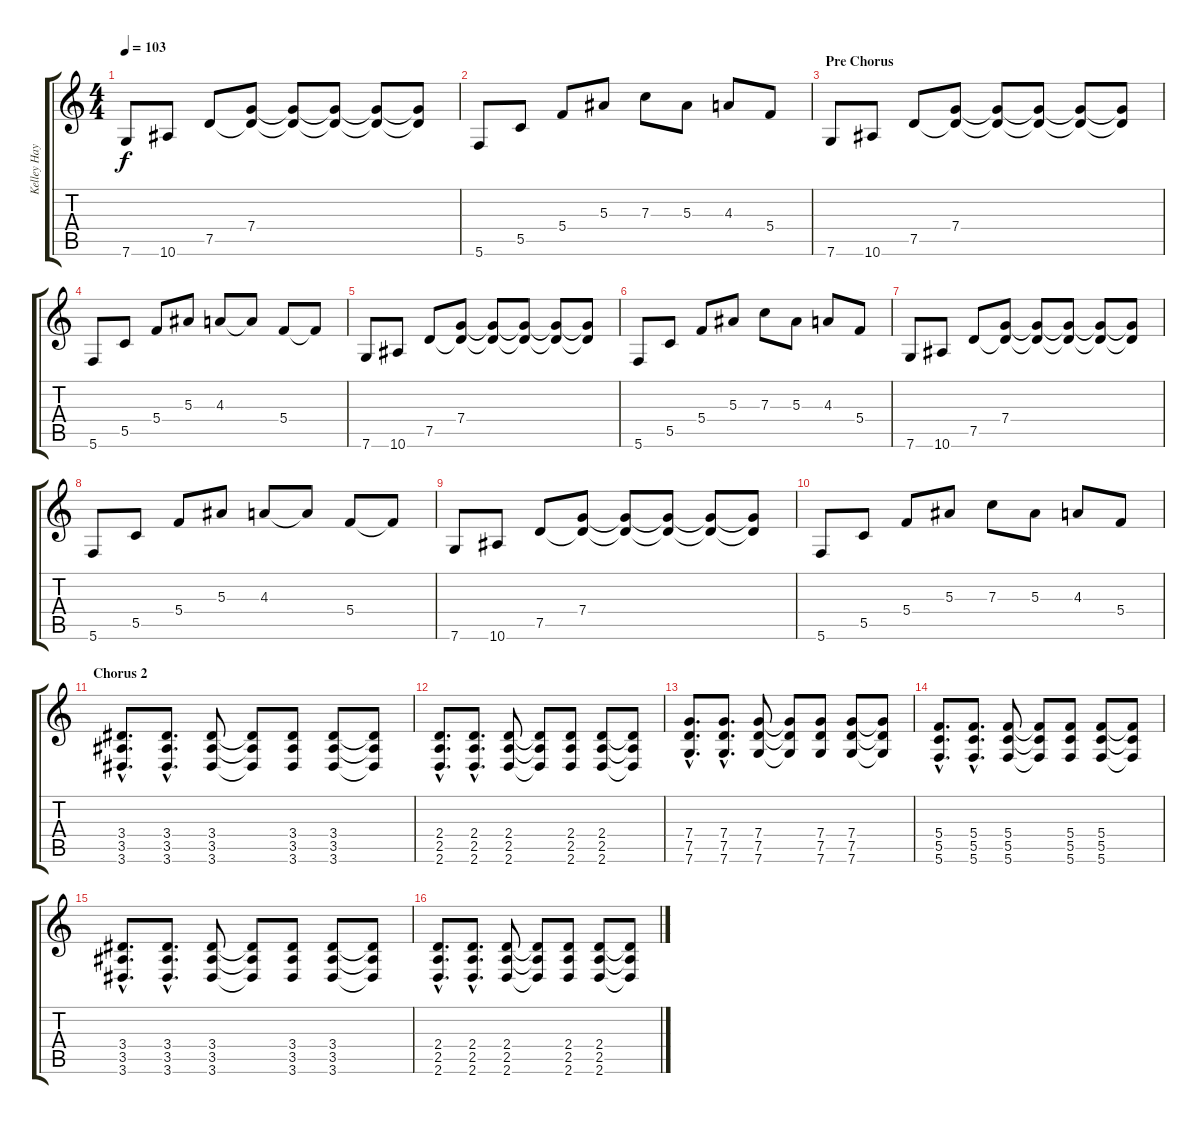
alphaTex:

\track ("Kelley Hayes (2nd Guitar)" "Kelley Hay") {instrument distortionguitar}
\staff {score tabs}
\tuning (D4 A3 F3 C3 G2 C2) {hide}
\ts (4 4)
\tempo 103
\clef g2
\ks c
7.6.8{dy f instrument electricguitarjazz} 10.6.8 7.5.8 (7.4 7.5{t}).8 (7.4{t} 7.5{t}).8 (7.4{t} 7.5{t}).8 (7.4{t} 7.5{t}).8 (7.4{t} 7.5{t}).8 |
5.6.8 5.5.8 5.4.8 5.3.8 7.3.8 5.3.8 4.3.8 5.4.8 |
\section ("" "Pre Chorus")
7.6.8{instrument electricguitarjazz} 10.6.8 7.5.8 (7.4 7.5{t}).8 (7.4{t} 7.5{t}).8 (7.4{t} 7.5{t}).8 (7.4{t} 7.5{t}).8 (7.4{t} 7.5{t}).8 |
5.6.8 5.5.8 5.4.8 5.3.8 4.3.8 4.3{t}.8 5.4.8 5.4{t}.8 |
7.6.8{instrument electricguitarjazz} 10.6.8 7.5.8 (7.4 7.5{t}).8 (7.4{t} 7.5{t}).8 (7.4{t} 7.5{t}).8 (7.4{t} 7.5{t}).8 (7.4{t} 7.5{t}).8 |
5.6.8 5.5.8 5.4.8 5.3.8 7.3.8 5.3.8 4.3.8 5.4.8 |
7.6.8{instrument electricguitarjazz} 10.6.8 7.5.8 (7.4 7.5{t}).8 (7.4{t} 7.5{t}).8 (7.4{t} 7.5{t}).8 (7.4{t} 7.5{t}).8 (7.4{t} 7.5{t}).8 |
5.6.8 5.5.8 5.4.8 5.3.8 4.3.8 4.3{t}.8 5.4.8 5.4{t}.8 |
7.6.8{instrument electricguitarjazz} 10.6.8 7.5.8 (7.4 7.5{t}).8 (7.4{t} 7.5{t}).8 (7.4{t} 7.5{t}).8 (7.4{t} 7.5{t}).8 (7.4{t} 7.5{t}).8 |
5.6.8 5.5.8 5.4.8 5.3.8 7.3.8 5.3.8 4.3.8 5.4.8 |
\section ("" "Chorus 2")
(3.4{hac} 3.5{hac} 3.6{hac}).8{d instrument distortionguitar} (3.4{hac} 3.5{hac} 3.6{hac}).8{d} (3.4 3.5 3.6).8 (3.4{t} 3.5{t} 3.6{t}).8 (3.4 3.5 3.6).8 (3.4 3.5 3.6).8 (3.4{t} 3.5{t} 3.6{t}).8 |
(2.4{hac} 2.5{hac} 2.6{hac}).8{d} (2.4{hac} 2.5{hac} 2.6{hac}).8{d} (2.4 2.5 2.6).8 (2.4{t} 2.5{t} 2.6{t}).8 (2.4 2.5 2.6).8 (2.4 2.5 2.6).8 (2.4{t} 2.5{t} 2.6{t}).8 |
(7.4{hac} 7.5{hac} 7.6{hac}).8{d} (7.4{hac} 7.5{hac} 7.6{hac}).8{d} (7.4 7.5 7.6).8 (7.4{t} 7.5{t} 7.6{t}).8 (7.4 7.5 7.6).8 (7.4 7.5 7.6).8 (7.4{t} 7.5{t} 7.6{t}).8 |
(5.4{hac} 5.5{hac} 5.6{hac}).8{d} (5.4{hac} 5.5{hac} 5.6{hac}).8{d} (5.4 5.5 5.6).8 (5.4{t} 5.5{t} 5.6{t}).8 (5.4 5.5 5.6).8 (5.4 5.5 5.6).8 (5.4{t} 5.5{t} 5.6{t}).8 |
(3.4{hac} 3.5{hac} 3.6{hac}).8{d} (3.4{hac} 3.5{hac} 3.6{hac}).8{d} (3.4 3.5 3.6).8 (3.4{t} 3.5{t} 3.6{t}).8 (3.4 3.5 3.6).8 (3.4 3.5 3.6).8 (3.4{t} 3.5{t} 3.6{t}).8 |
(2.4{hac} 2.5{hac} 2.6{hac}).8{d} (2.4{hac} 2.5{hac} 2.6{hac}).8{d} (2.4 2.5 2.6).8 (2.4{t} 2.5{t} 2.6{t}).8 (2.4 2.5 2.6).8 (2.4 2.5 2.6).8 (2.4{t} 2.5{t} 2.6{t}).8
